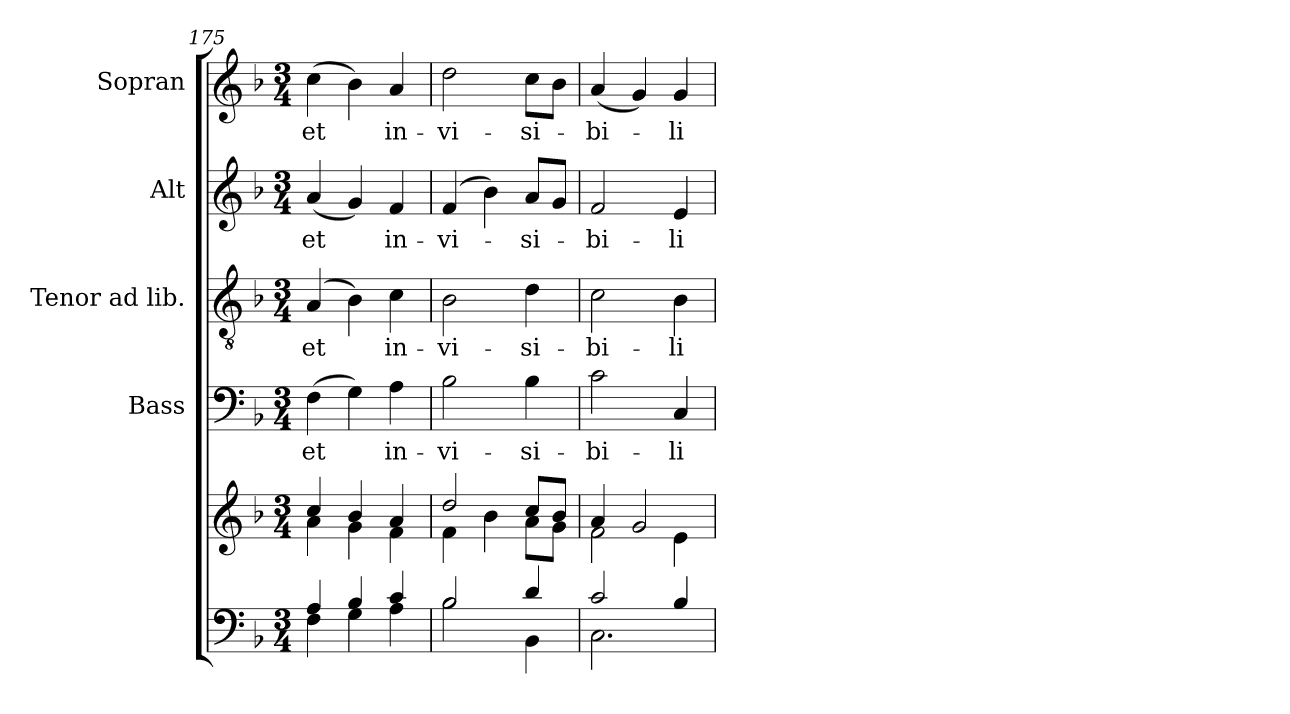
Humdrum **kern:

**kern	**kern	**kern	**text	**kern	**text	**kern	**text	**kern	**text
*part5	*part5	*part4	*part4	*part3	*part3	*part2	*part2	*part1	*part1
*staff6	*staff5	*staff4	*staff4	*staff3	*staff3	*staff2	*staff2	*staff1	*staff1
*	*	*I"Bass	*	*I"Tenor ad lib.	*	*I"Alt	*	*I"Sopran	*
*	*	*I'B.	*	*I'T.	*	*I'A.	*	*I'S.	*
*clefF4	*clefG2	*clefF4	*	*clefGv2	*	*clefG2	*	*clefG2	*
*k[b-]	*k[b-]	*k[b-]	*	*k[b-]	*	*k[b-]	*	*k[b-]	*
*F:	*F:	*F:	*	*F:	*	*F:	*	*F:	*
*M3/4	*M3/4	*M3/4	*	*M3/4	*	*M3/4	*	*M3/4	*
=175	=175	=175	=175	=175	=175	=175	=175	=175	=175
*^	*^	*	*	*	*	*	*	*	*
!	!	!	!	!	!LO:LY:b	!	!LO:LY:b	!	!LO:LY:b	!	!LO:LY:b
4A/	4F\	4cc/	4a\	(>4F\	et	(4A/	et	(<4a/	et	(>4cc\	et
4B-/	4G\	4b-/	4g\	4G\)	.	4B-\)	.	4g/)	.	4b-\)	.
!	!	!	!	!	!LO:LY:b	!	!LO:LY:b	!	!LO:LY:b	!	!LO:LY:b
4c/	4A\	4a/	4f\	4A\	in-	4c\	in-	4f/	in-	4a/	in-
=176	=176	=176	=176	=176	=176	=176	=176	=176	=176	=176	=176
!	!	!	!	!	!LO:LY:b	!	!LO:LY:b	!	!LO:LY:b	!	!LO:LY:b
2B-/	2B-\	2dd/	4f\	2B-\	-vi-	2B-\	-vi-	(4f/	-vi-	2dd\	-vi-
.	.	.	4b-\	.	.	.	.	4b-\)	.	.	.
!	!	!	!	!	!LO:LY:b	!	!LO:LY:b	!	!LO:LY:b	!	!LO:LY:b
4d/	4BB-\	8cc/L	8a\L	4B-\	-si-	4d\	-si-	8a/L	-si-	8cc\L	-si-
.	.	8b-/J	8g\J	.	.	.	.	8g/J	.	8b-\J	.
=177	=177	=177	=177	=177	=177	=177	=177	=177	=177	=177	=177
!	!	!	!	!	!LO:LY:b	!	!LO:LY:b	!	!LO:LY:b	!	!LO:LY:b
2c/	2.C\	4a/	2f\	2c\	-bi-	2c\	-bi-	2f/	-bi-	(<4a/	-bi-
.	.	2g/	.	.	.	.	.	.	.	4g/)	.
!	!	!	!	!	!LO:LY:b	!	!LO:LY:b	!	!LO:LY:b	!	!LO:LY:b
4B-/	.	.	4e\	4C/	-li-	4B-\	-li-	4e/	-li-	4g/	-li-
*v	*v	*	*	*	*	*	*	*	*	*	*
*	*v	*v	*	*	*	*	*	*	*	*
=	=	=	=	=	=	=	=	=	=
*-	*-	*-	*-	*-	*-	*-	*-	*-	*-
